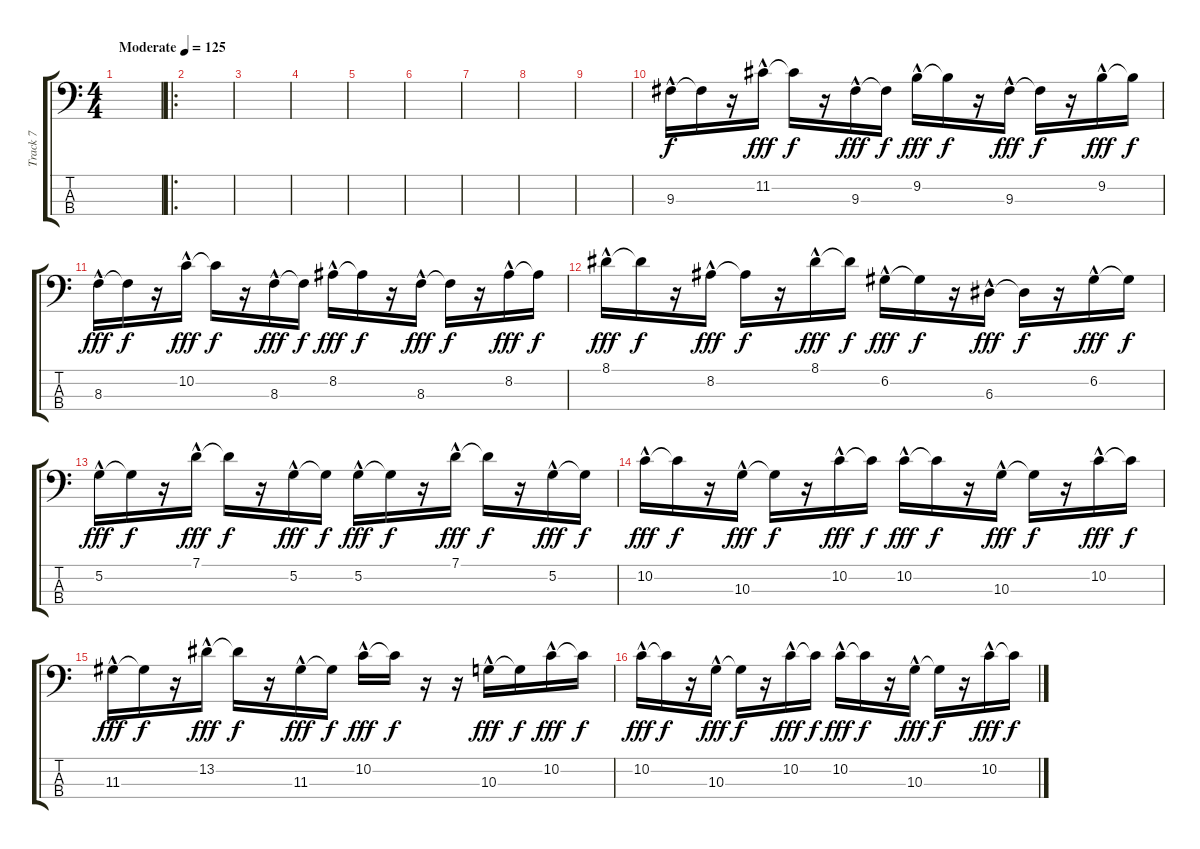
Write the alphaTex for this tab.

\track ("Track 7" "Track 7") {instrument slapbass1}
\staff {score tabs}
\tuning (G2 D2 A1 E1) {hide}
\ts (4 4)
\tempo (125 "Moderate")
\clef f4
\ks c
|
\ro
|
|
|
|
|
|
|
|
9.3{hac}.16 9.3{t}.16{dy f} r.16 11.2{hac}.16{dy fff} 11.2{t}.16{dy f} r.16 9.3{hac}.16{dy fff} 9.3{t}.16{dy f} 9.2{hac}.16{dy fff} 9.2{t}.16{dy f} r.16 9.3{hac}.16{dy fff} 9.3{t}.16{dy f} r.16 9.2{hac}.16{dy fff} 9.2{t}.16{dy f} |
8.3{hac}.16{dy fff} 8.3{t}.16{dy f} r.16 10.2{hac}.16{dy fff} 10.2{t}.16{dy f} r.16 8.3{hac}.16{dy fff} 8.3{t}.16{dy f} 8.2{hac}.16{dy fff} 8.2{t}.16{dy f} r.16 8.3{hac}.16{dy fff} 8.3{t}.16{dy f} r.16 8.2{hac}.16{dy fff} 8.2{t}.16{dy f} |
8.1{hac}.16{dy fff} 8.1{t}.16{dy f} r.16 8.2{hac}.16{dy fff} 8.2{t}.16{dy f} r.16 8.1{hac}.16{dy fff} 8.1{t}.16{dy f} 6.2{hac}.16{dy fff} 6.2{t}.16{dy f} r.16 6.3{hac}.16{dy fff} 6.3{t}.16{dy f} r.16 6.2{hac}.16{dy fff} 6.2{t}.16{dy f} |
5.2{hac}.16{dy fff} 5.2{t}.16{dy f} r.16 7.1{hac}.16{dy fff} 7.1{t}.16{dy f} r.16 5.2{hac}.16{dy fff} 5.2{t}.16{dy f} 5.2{hac}.16{dy fff} 5.2{t}.16{dy f} r.16 7.1{hac}.16{dy fff} 7.1{t}.16{dy f} r.16 5.2{hac}.16{dy fff} 5.2{t}.16{dy f} |
10.2{hac}.16{dy fff} 10.2{t}.16{dy f} r.16 10.3{hac}.16{dy fff} 10.3{t}.16{dy f} r.16 10.2{hac}.16{dy fff} 10.2{t}.16{dy f} 10.2{hac}.16{dy fff} 10.2{t}.16{dy f} r.16 10.3{hac}.16{dy fff} 10.3{t}.16{dy f} r.16 10.2{hac}.16{dy fff} 10.2{t}.16{dy f} |
11.3{hac}.16{dy fff} 11.3{t}.16{dy f} r.16 13.2{hac}.16{dy fff} 13.2{t}.16{dy f} r.16 11.3{hac}.16{dy fff} 11.3{t}.16{dy f} 10.2{hac}.16{dy fff} 10.2{t}.16{dy f} r.16 r.16 10.3{hac}.16{dy fff} 10.3{t}.16{dy f} 10.2{hac}.16{dy fff} 10.2{t}.16{dy f} |
10.2{hac}.16{dy fff} 10.2{t}.16{dy f} r.16 10.3{hac}.16{dy fff} 10.3{t}.16{dy f} r.16 10.2{hac}.16{dy fff} 10.2{t}.16{dy f} 10.2{hac}.16{dy fff} 10.2{t}.16{dy f} r.16 10.3{hac}.16{dy fff} 10.3{t}.16{dy f} r.16 10.2{hac}.16{dy fff} 10.2{t}.16{dy f}
